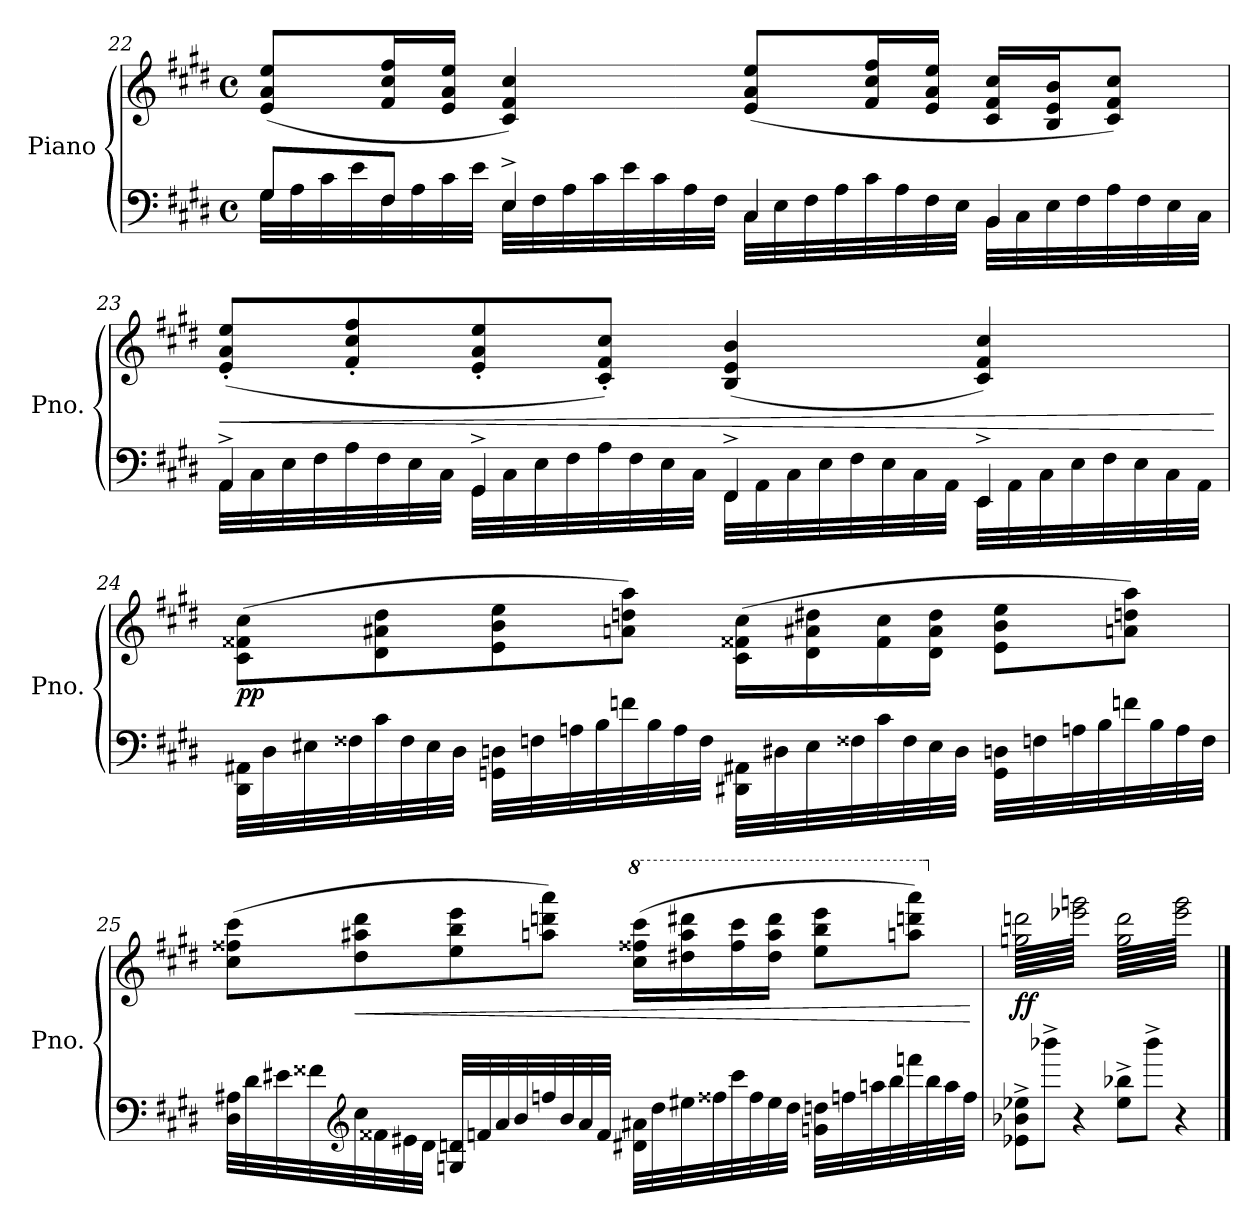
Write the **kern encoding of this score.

**kern	**kern	**dynam
*part1	*part1	*part1
*staff2	*staff1	*staff1/2
*I"Piano	*	*
*I'Pno.	*	*
!!LO:LB:g=z
*clefF4	*clefG2	*
*k[f#c#g#d#]	*k[f#c#g#d#]	*
*M4/4	*M4/4	*
*met(c)	*met(c)	*
=22	=22	=22
*^	*	*
8G#/L	32G#\LLL	(<8e/ 8a/ 8ee/L	.
.	32A\	.	.
.	32c#\	.	.
.	32e\	.	.
8F#/J	32F#\	16f#/ 16cc#/ 16ff#/L	.
.	32A\	.	.
.	32c#\	16e/ 16a/ 16ee/JJ	.
.	32e\JJJ	.	.
4E^/	32E\LLL	4c#/ 4f#/ 4cc#/)	.
.	32F#\	.	.
.	32A\	.	.
.	32c#\	.	.
.	32e\	.	.
.	32c#\	.	.
.	32A\	.	.
.	32F#\JJJ	.	.
4C#/	32C#\LLL	(<8e/ 8a/ 8ee/L	.
.	32E\	.	.
.	32F#\	.	.
.	32A\	.	.
.	32c#\	16f#/ 16cc#/ 16ff#/L	.
.	32A\	.	.
.	32F#\	16e/ 16a/ 16ee/JJ	.
.	32E\JJJ	.	.
4BB/	32BB\LLL	16c#/ 16f#/ 16cc#/LL	.
.	32C#\	.	.
.	32E\	16B/ 16e/ 16b/J	.
.	32F#\	.	.
.	32A\	8c#/ 8f#/ 8cc#/J)	.
.	32F#\	.	.
.	32E\	.	.
.	32C#\JJJ	.	.
!!LO:LB:g=z
=23	=23	=23	=23
!	!	!	!LO:HP:b
4AA^/	32AA\LLL	(<8e/' 8a/' 8ee/'L	<
.	32C#\	.	.
.	32E\	.	.
.	32F#\	.	.
.	32A\	8f#/' 8cc#/' 8ff#/'	.
.	32F#\	.	.
.	32E\	.	.
.	32C#\JJJ	.	.
4GG#^/	32GG#\LLL	8e/' 8a/' 8ee/'	.
.	32C#\	.	.
.	32E\	.	.
.	32F#\	.	.
.	32A\	8c#/' 8f#/' 8cc#/'J)	.
.	32F#\	.	.
.	32E\	.	.
.	32C#\JJJ	.	.
4FF#^/	32FF#\LLL	(<4B/ 4e/ 4b/	.
.	32AA\	.	.
.	32C#\	.	.
.	32E\	.	.
.	32F#\	.	.
.	32E\	.	.
.	32C#\	.	.
.	32AA\JJJ	.	.
4EE^/	32EE\LLL	4c#/ 4f#/ 4cc#/)	.
.	32AA\	.	.
.	32C#\	.	.
.	32E\	.	.
.	32F#\	.	.
.	32E\	.	.
.	32C#\	.	.
.	32AA\JJJ	.	.
*v	*v	*	*
.	.	[
!!LO:LB:g=z
=24	=24	=24
!	!	!LO:DY:b
32DD#\ 32AA#X\LLL	(>8c#\ 8f##X\ 8cc#\L	pp
32D#\	.	.
32E#X\	.	.
32F##X\	.	.
32c#\	8d#\ 8a#X\ 8dd#\	.
32F##\	.	.
32E#\	.	.
32D#\JJJ	.	.
32GGn\ 32Dn\LLL	8e\ 8b\ 8ee\	.
32Fn\	.	.
32An\	.	.
32B\	.	.
32fn\	8an\ 8ddn\ 8aa\J)	.
32B\	.	.
32A\	.	.
32F\JJJ	.	.
32DD#X\ 32AA#X\LLL	(>16c#\ 16f##X\ 16cc#\LL	.
32D#X\	.	.
32E#\	16d#\ 16a#X\ 16dd#X\	.
32F##X\	.	.
32c#\	16f##\ 16cc#\	.
32F##\	.	.
32E#\	16d#\ 16a#\ 16dd#\JJ	.
32D#\JJJ	.	.
32GG\ 32Dn\LLL	8e\ 8b\ 8ee\L	.
32Fn\	.	.
32An\	.	.
32B\	.	.
32fn\	8an\ 8ddn\ 8aa\J)	.
32B\	.	.
32A\	.	.
32F\JJJ	.	.
!!LO:PB:g=z
=25	=25	=25
32D#\ 32A#X\LLL	(>8cc#\ 8ff##X\ 8ccc#\L	.
32d#\	.	.
32e#X\	.	.
32f##X\	.	.
*clefG2	*	*
!	!	!LO:HP:b
32cc#\	8dd#\ 8aa#X\ 8ddd#\	<
32f##X\	.	.
32e#X\	.	.
32d#\JJJ	.	.
32Gn/ 32dn/LLL	8ee\ 8bb\ 8eee\	.
32fn/	.	.
32a/	.	.
32b/	.	.
32ffn/	8aan\ 8dddn\ 8aaa\J)	.
32b/	.	.
32a/	.	.
32f/JJJ	.	.
*	*8va	*
32d#X\ 32a#X\LLL	(>16ccc#\ 16fff##X\ 16cccc#\LL	.
32dd#\	.	.
32ee#X\	16ddd#X\ 16aaa\ 16dddd#\	.
32ff##X\	.	.
32ccc#\	16fff##\ 16cccc#\	.
32ff##\	.	.
32ee#\	16ddd#\ 16aaa\ 16dddd#\JJ	.
32dd#\JJJ	.	.
32gn\ 32ddn\LLL	8eee\ 8bbb\ 8eeee\L	.
32ffn\	.	.
32aan\	.	.
32bb\	.	.
32fffn\	8aaan\ 8ddddn\ 8aaaa\J)	.
32bb\	.	.
32aa\	.	.
32ff\JJJ	.	.
.	.	[
!!LO:LB:g=z
=26	=26	=26
*	*X8va	*
!	!	!LO:DY:b
*	*tremolo	*
8e-X\^ 8b-X\^ 8ee-X\^L	(>64ggn\ 64dddn\LLLL	ff
.	64eee-X\ 64gggn\	.
.	64ggn\ 64dddn\	.
.	64eee-X\ 64gggn\	.
.	64ggn\ 64dddn\	.
.	64eee-X\ 64gggn\	.
.	64ggn\ 64dddn\	.
.	64eee-X\ 64gggn\	.
8bbb-X^\J	64ggn\ 64dddn\	.
.	64eee-X\ 64gggn\	.
.	64ggn\ 64dddn\	.
.	64eee-X\ 64gggn\	.
.	64ggn\ 64dddn\	.
.	64eee-X\ 64gggn\	.
.	64ggn\ 64dddn\	.
.	64eee-X\ 64gggn\	.
4r	64ggn\ 64dddn\	.
.	64eee-X\ 64gggn\	.
.	64ggn\ 64dddn\	.
.	64eee-X\ 64gggn\	.
.	64ggn\ 64dddn\	.
.	64eee-X\ 64gggn\	.
.	64ggn\ 64dddn\	.
.	64eee-X\ 64gggn\	.
.	64ggn\ 64dddn\	.
.	64eee-X\ 64gggn\	.
.	64ggn\ 64dddn\	.
.	64eee-X\ 64gggn\	.
.	64ggn\ 64dddn\	.
.	64eee-X\ 64gggn\	.
.	64ggn\ 64dddn\	.
.	64eee-X\ 64gggn\JJJJ	.
8ee-\^ 8bb-X\^L	64gg\ 64ddd\LLLL	.
.	64eee-\ 64ggg\)	.
.	64gg\ 64ddd\	.
.	64eee-\ 64ggg\)	.
.	64gg\ 64ddd\	.
.	64eee-\ 64ggg\)	.
.	64gg\ 64ddd\	.
.	64eee-\ 64ggg\)	.
8bbb-^\J	64gg\ 64ddd\	.
.	64eee-\ 64ggg\)	.
.	64gg\ 64ddd\	.
.	64eee-\ 64ggg\)	.
.	64gg\ 64ddd\	.
.	64eee-\ 64ggg\)	.
.	64gg\ 64ddd\	.
.	64eee-\ 64ggg\)	.
4r	64gg\ 64ddd\	.
.	64eee-\ 64ggg\)	.
.	64gg\ 64ddd\	.
.	64eee-\ 64ggg\)	.
.	64gg\ 64ddd\	.
.	64eee-\ 64ggg\)	.
.	64gg\ 64ddd\	.
.	64eee-\ 64ggg\)	.
.	64gg\ 64ddd\	.
.	64eee-\ 64ggg\)	.
.	64gg\ 64ddd\	.
.	64eee-\ 64ggg\)	.
.	64gg\ 64ddd\	.
.	64eee-\ 64ggg\)	.
.	64gg\ 64ddd\	.
.	64eee-\ 64ggg\)JJJJ	.
*	*Xtremolo	*
.	.	.
.	.	.
.	.	.
.	.	.
.	.	.
.	.	.
.	.	.
.	.	.
.	.	.
.	.	.
.	.	.
.	.	.
.	.	.
.	.	.
.	.	.
.	.	.
==	==	==
*-	*-	*-
